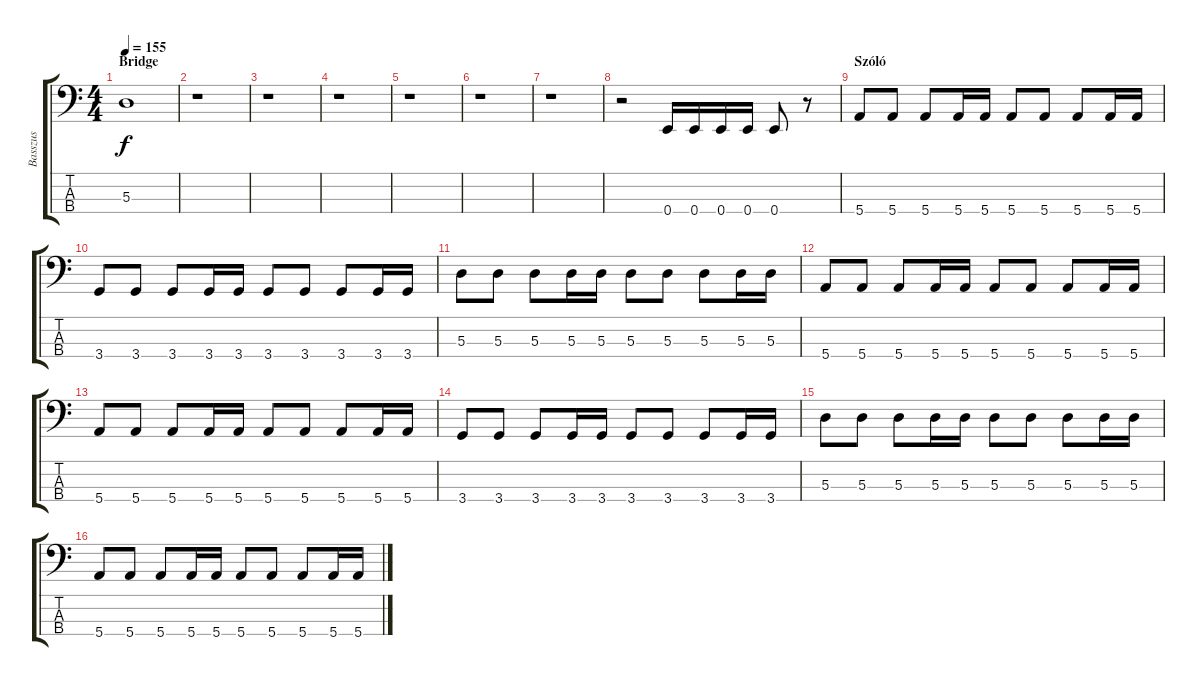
\track ("Basszus" "Basszus") {instrument electricbasspick}
\staff {score tabs}
\tuning (G2 D2 A1 E1) {hide}
\ts (4 4)
\section ("" "Bridge")
\tempo 155
\clef f4
\ks c
5.3{t}.1{dy f} |
r.1 |
r.1 |
r.1 |
r.1 |
r.1 |
r.1 |
r.2 0.4.16 0.4.16 0.4.16 0.4.16 0.4.8 r.8 |
\section ("" "Szóló")
5.4.8 5.4.8 5.4.8 5.4.16 5.4.16 5.4.8 5.4.8 5.4.8 5.4.16 5.4.16 |
3.4.8 3.4.8 3.4.8 3.4.16 3.4.16 3.4.8 3.4.8 3.4.8 3.4.16 3.4.16 |
5.3.8 5.3.8 5.3.8 5.3.16 5.3.16 5.3.8 5.3.8 5.3.8 5.3.16 5.3.16 |
5.4.8 5.4.8 5.4.8 5.4.16 5.4.16 5.4.8 5.4.8 5.4.8 5.4.16 5.4.16 |
5.4.8 5.4.8 5.4.8 5.4.16 5.4.16 5.4.8 5.4.8 5.4.8 5.4.16 5.4.16 |
3.4.8 3.4.8 3.4.8 3.4.16 3.4.16 3.4.8 3.4.8 3.4.8 3.4.16 3.4.16 |
5.3.8 5.3.8 5.3.8 5.3.16 5.3.16 5.3.8 5.3.8 5.3.8 5.3.16 5.3.16 |
5.4.8 5.4.8 5.4.8 5.4.16 5.4.16 5.4.8 5.4.8 5.4.8 5.4.16 5.4.16
